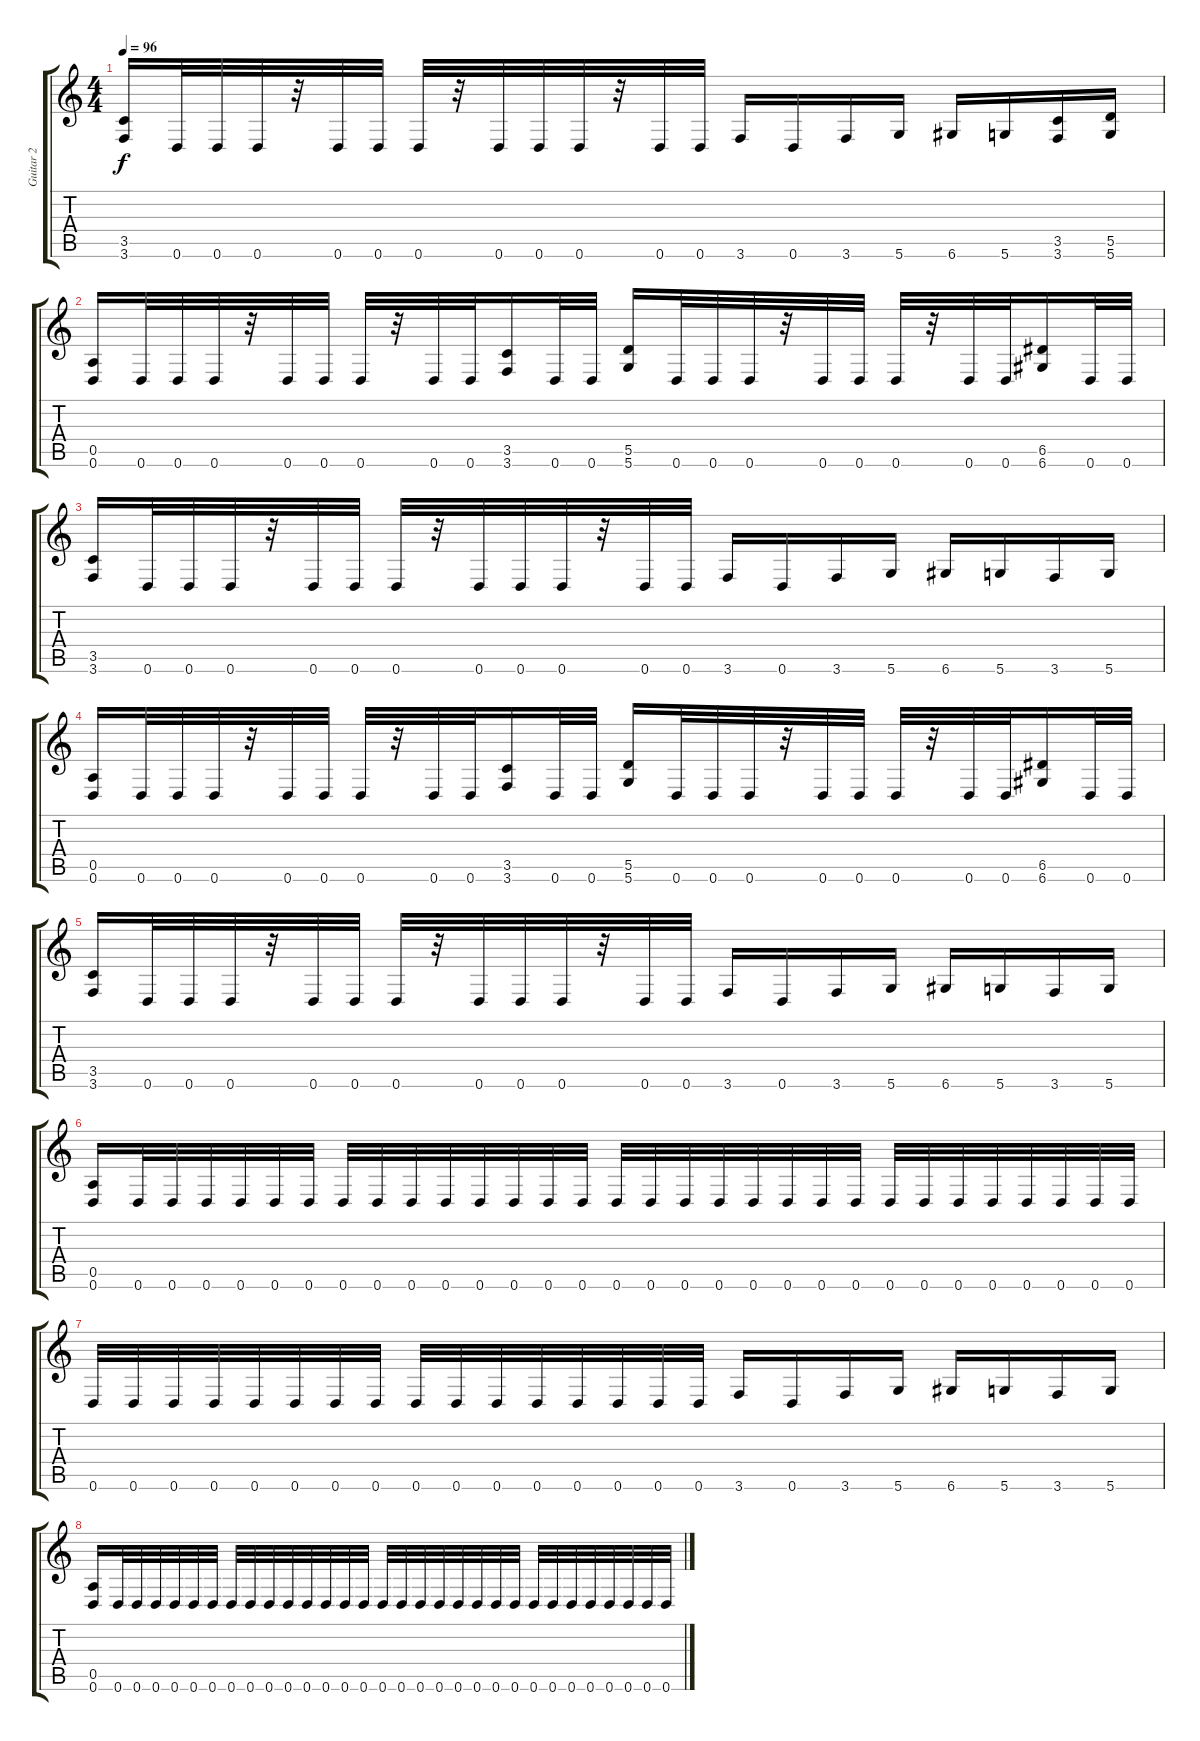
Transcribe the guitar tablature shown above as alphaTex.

\track ("Guitar 2" "Guitar 2") {instrument distortionguitar}
\staff {score tabs}
\tuning (E4 B3 G3 D3 A2 D2) {hide}
\ts (4 4)
\tempo 96
\clef g2
\ks c
(3.5 3.6).16{dy f} 0.6.32 0.6.32 0.6.32 r.32 0.6.32 0.6.32 0.6.32 r.32 0.6.32 0.6.32 0.6.32 r.32 0.6.32 0.6.32 3.6.16 0.6.16 3.6.16 5.6.16 6.6.16 5.6.16 (3.5 3.6).16 (5.5 5.6).16 |
(0.5 0.6).16 0.6.32 0.6.32 0.6.32 r.32 0.6.32 0.6.32 0.6.32 r.32 0.6.32 0.6.32 (3.5 3.6).16 0.6.32 0.6.32 (5.5 5.6).16 0.6.32 0.6.32 0.6.32 r.32 0.6.32 0.6.32 0.6.32 r.32 0.6.32 0.6.32 (6.5 6.6).16 0.6.32 0.6.32 |
(3.5 3.6).16 0.6.32 0.6.32 0.6.32 r.32 0.6.32 0.6.32 0.6.32 r.32 0.6.32 0.6.32 0.6.32 r.32 0.6.32 0.6.32 3.6.16 0.6.16 3.6.16 5.6.16 6.6.16 5.6.16 3.6.16 5.6.16 |
(0.5 0.6).16 0.6.32 0.6.32 0.6.32 r.32 0.6.32 0.6.32 0.6.32 r.32 0.6.32 0.6.32 (3.5 3.6).16 0.6.32 0.6.32 (5.5 5.6).16 0.6.32 0.6.32 0.6.32 r.32 0.6.32 0.6.32 0.6.32 r.32 0.6.32 0.6.32 (6.5 6.6).16 0.6.32 0.6.32 |
(3.5 3.6).16 0.6.32 0.6.32 0.6.32 r.32 0.6.32 0.6.32 0.6.32 r.32 0.6.32 0.6.32 0.6.32 r.32 0.6.32 0.6.32 3.6.16 0.6.16 3.6.16 5.6.16 6.6.16 5.6.16 3.6.16 5.6.16 |
(0.5 0.6).16 0.6.32 0.6.32 0.6.32 0.6.32 0.6.32 0.6.32 0.6.32 0.6.32 0.6.32 0.6.32 0.6.32 0.6.32 0.6.32 0.6.32 0.6.32 0.6.32 0.6.32 0.6.32 0.6.32 0.6.32 0.6.32 0.6.32 0.6.32 0.6.32 0.6.32 0.6.32 0.6.32 0.6.32 0.6.32 0.6.32 |
0.6.32 0.6.32 0.6.32 0.6.32 0.6.32 0.6.32 0.6.32 0.6.32 0.6.32 0.6.32 0.6.32 0.6.32 0.6.32 0.6.32 0.6.32 0.6.32 3.6.16 0.6.16 3.6.16 5.6.16 6.6.16 5.6.16 3.6.16 5.6.16 |
(0.5 0.6).16 0.6.32 0.6.32 0.6.32 0.6.32 0.6.32 0.6.32 0.6.32 0.6.32 0.6.32 0.6.32 0.6.32 0.6.32 0.6.32 0.6.32 0.6.32 0.6.32 0.6.32 0.6.32 0.6.32 0.6.32 0.6.32 0.6.32 0.6.32 0.6.32 0.6.32 0.6.32 0.6.32 0.6.32 0.6.32 0.6.32
